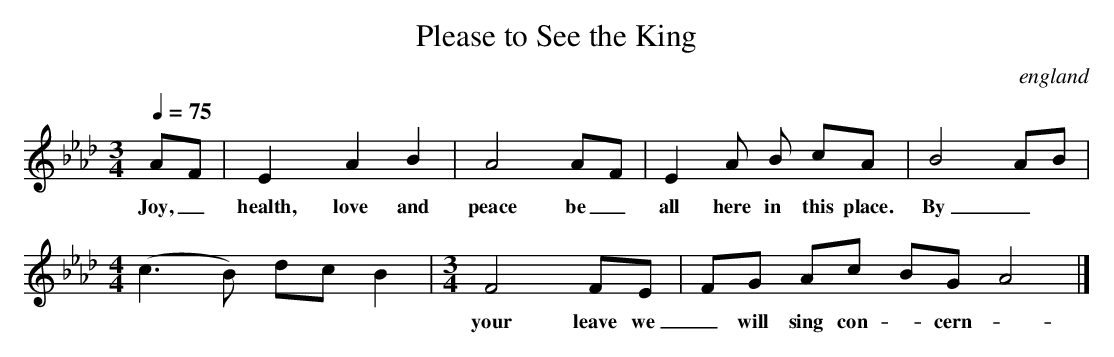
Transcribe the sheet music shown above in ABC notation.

X:1
T:Please to See the King
O:england
M:3/4
L:1/4
Q:75
K:Ab
A/F/ |E        y   A    B  | A2    A/F/ |E   A/   B/  c/A/  |B2      A/B/|
w:Joy,_ health,    love  and peace be_   all here in  this  place. By_
M:4/4
L:1/4
(c>B) d/c/ B|\
M:3/4
L:1/4
F2 F/E/|F/G/ A/c/ B/G/ A2 |]
w:your leave we_ will sing con - cern - ing_ our_ King.
